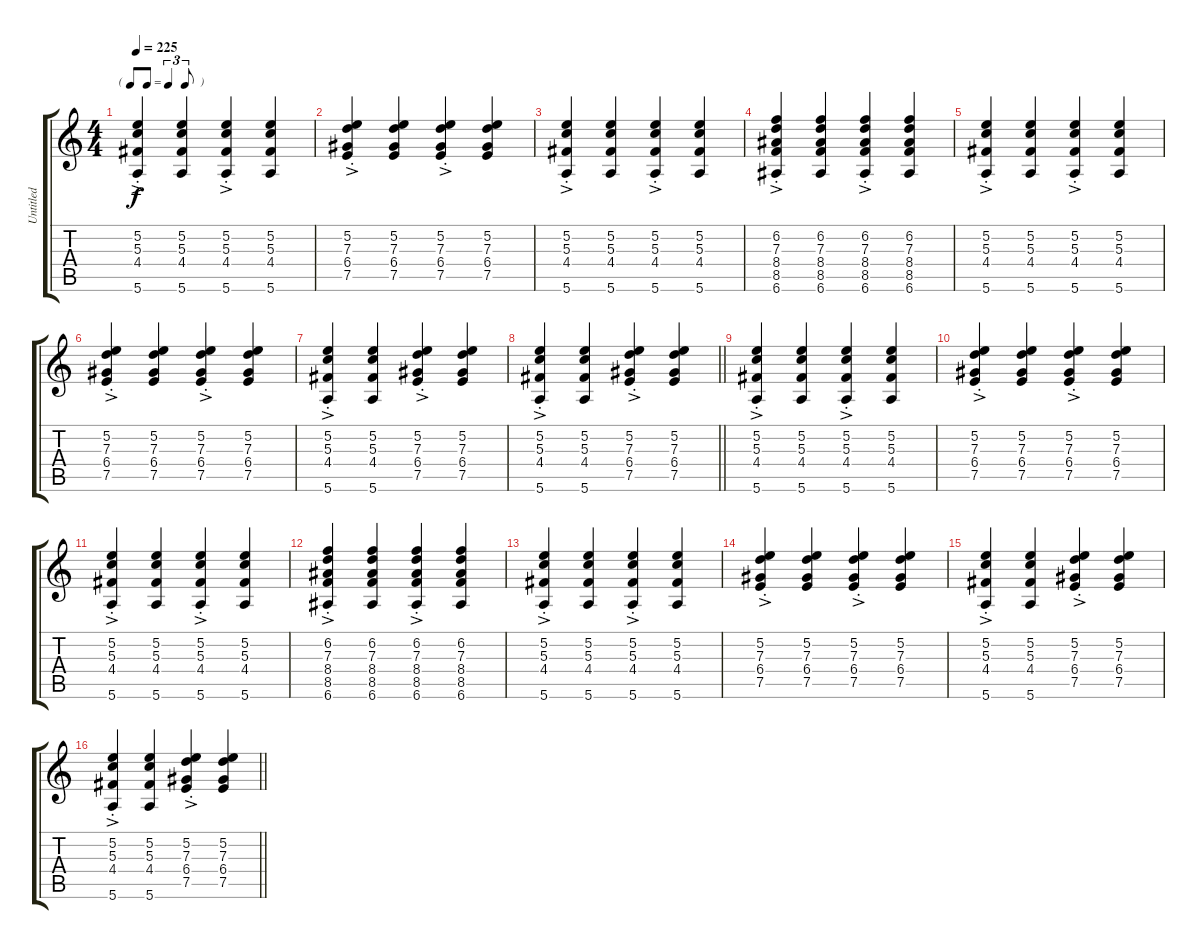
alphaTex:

\track ("Untitled" "Untitled") {instrument acousticguitarnylon}
\staff {score tabs}
\tuning (E4 B3 G3 D3 A2 E2) {hide}
\ts (4 4)
\tf triplet8th
\tempo 225
\clef g2
\ks c
(5.2{ac st} 5.3{ac st} 4.4{ac st} 5.6{ac st}).4{dy f} (5.2 5.3 4.4 5.6).4 (5.2{ac st} 5.3{ac st} 4.4{ac st} 5.6{ac st}).4 (5.2 5.3 4.4 5.6).4 |
(5.2{ac st} 7.3{ac st} 6.4{ac st} 7.5{ac st}).4 (5.2 7.3 6.4 7.5).4 (5.2{ac st} 7.3{ac st} 6.4{ac st} 7.5{ac st}).4 (5.2 7.3 6.4 7.5).4 |
(5.2{ac st} 5.3{ac st} 4.4{ac st} 5.6{ac st}).4 (5.2 5.3 4.4 5.6).4 (5.2{ac st} 5.3{ac st} 4.4{ac st} 5.6{ac st}).4 (5.2 5.3 4.4 5.6).4 |
(6.2{ac st} 7.3{ac st} 8.4{ac st} 8.5{ac st} 6.6{ac st}).4 (6.2 7.3 8.4 8.5 6.6).4 (6.2{ac st} 7.3{ac st} 8.4{ac st} 8.5{ac st} 6.6{ac st}).4 (6.2 7.3 8.4 8.5 6.6).4 |
(5.2{ac st} 5.3{ac st} 4.4{ac st} 5.6{ac st}).4 (5.2 5.3 4.4 5.6).4 (5.2{ac st} 5.3{ac st} 4.4{ac st} 5.6{ac st}).4 (5.2 5.3 4.4 5.6).4 |
(5.2{ac st} 7.3{ac st} 6.4{ac st} 7.5{ac st}).4 (5.2 7.3 6.4 7.5).4 (5.2{ac st} 7.3{ac st} 6.4{ac st} 7.5{ac st}).4 (5.2 7.3 6.4 7.5).4 |
(5.2{ac st} 5.3{ac st} 4.4{ac st} 5.6{ac st}).4 (5.2 5.3 4.4 5.6).4 (5.2{ac st} 7.3{ac st} 6.4{ac st} 7.5{ac st}).4 (5.2 7.3 6.4 7.5).4 |
\barLineRight lightlight
(5.2{ac st} 5.3{ac st} 4.4{ac st} 5.6{ac st}).4 (5.2 5.3 4.4 5.6).4 (5.2{ac st} 7.3{ac st} 6.4{ac st} 7.5{ac st}).4 (5.2 7.3 6.4 7.5).4 |
(5.2{ac st} 5.3{ac st} 4.4{ac st} 5.6{ac st}).4 (5.2 5.3 4.4 5.6).4 (5.2{ac st} 5.3{ac st} 4.4{ac st} 5.6{ac st}).4 (5.2 5.3 4.4 5.6).4 |
(5.2{ac st} 7.3{ac st} 6.4{ac st} 7.5{ac st}).4 (5.2 7.3 6.4 7.5).4 (5.2{ac st} 7.3{ac st} 6.4{ac st} 7.5{ac st}).4 (5.2 7.3 6.4 7.5).4 |
(5.2{ac st} 5.3{ac st} 4.4{ac st} 5.6{ac st}).4 (5.2 5.3 4.4 5.6).4 (5.2{ac st} 5.3{ac st} 4.4{ac st} 5.6{ac st}).4 (5.2 5.3 4.4 5.6).4 |
(6.2{ac st} 7.3{ac st} 8.4{ac st} 8.5{ac st} 6.6{ac st}).4 (6.2 7.3 8.4 8.5 6.6).4 (6.2{ac st} 7.3{ac st} 8.4{ac st} 8.5{ac st} 6.6{ac st}).4 (6.2 7.3 8.4 8.5 6.6).4 |
(5.2{ac st} 5.3{ac st} 4.4{ac st} 5.6{ac st}).4 (5.2 5.3 4.4 5.6).4 (5.2{ac st} 5.3{ac st} 4.4{ac st} 5.6{ac st}).4 (5.2 5.3 4.4 5.6).4 |
(5.2{ac st} 7.3{ac st} 6.4{ac st} 7.5{ac st}).4 (5.2 7.3 6.4 7.5).4 (5.2{ac st} 7.3{ac st} 6.4{ac st} 7.5{ac st}).4 (5.2 7.3 6.4 7.5).4 |
(5.2{ac st} 5.3{ac st} 4.4{ac st} 5.6{ac st}).4 (5.2 5.3 4.4 5.6).4 (5.2{ac st} 7.3{ac st} 6.4{ac st} 7.5{ac st}).4 (5.2 7.3 6.4 7.5).4 |
\barLineRight lightlight
(5.2{ac st} 5.3{ac st} 4.4{ac st} 5.6{ac st}).4 (5.2 5.3 4.4 5.6).4 (5.2{ac st} 7.3{ac st} 6.4{ac st} 7.5{ac st}).4 (5.2 7.3 6.4 7.5).4
